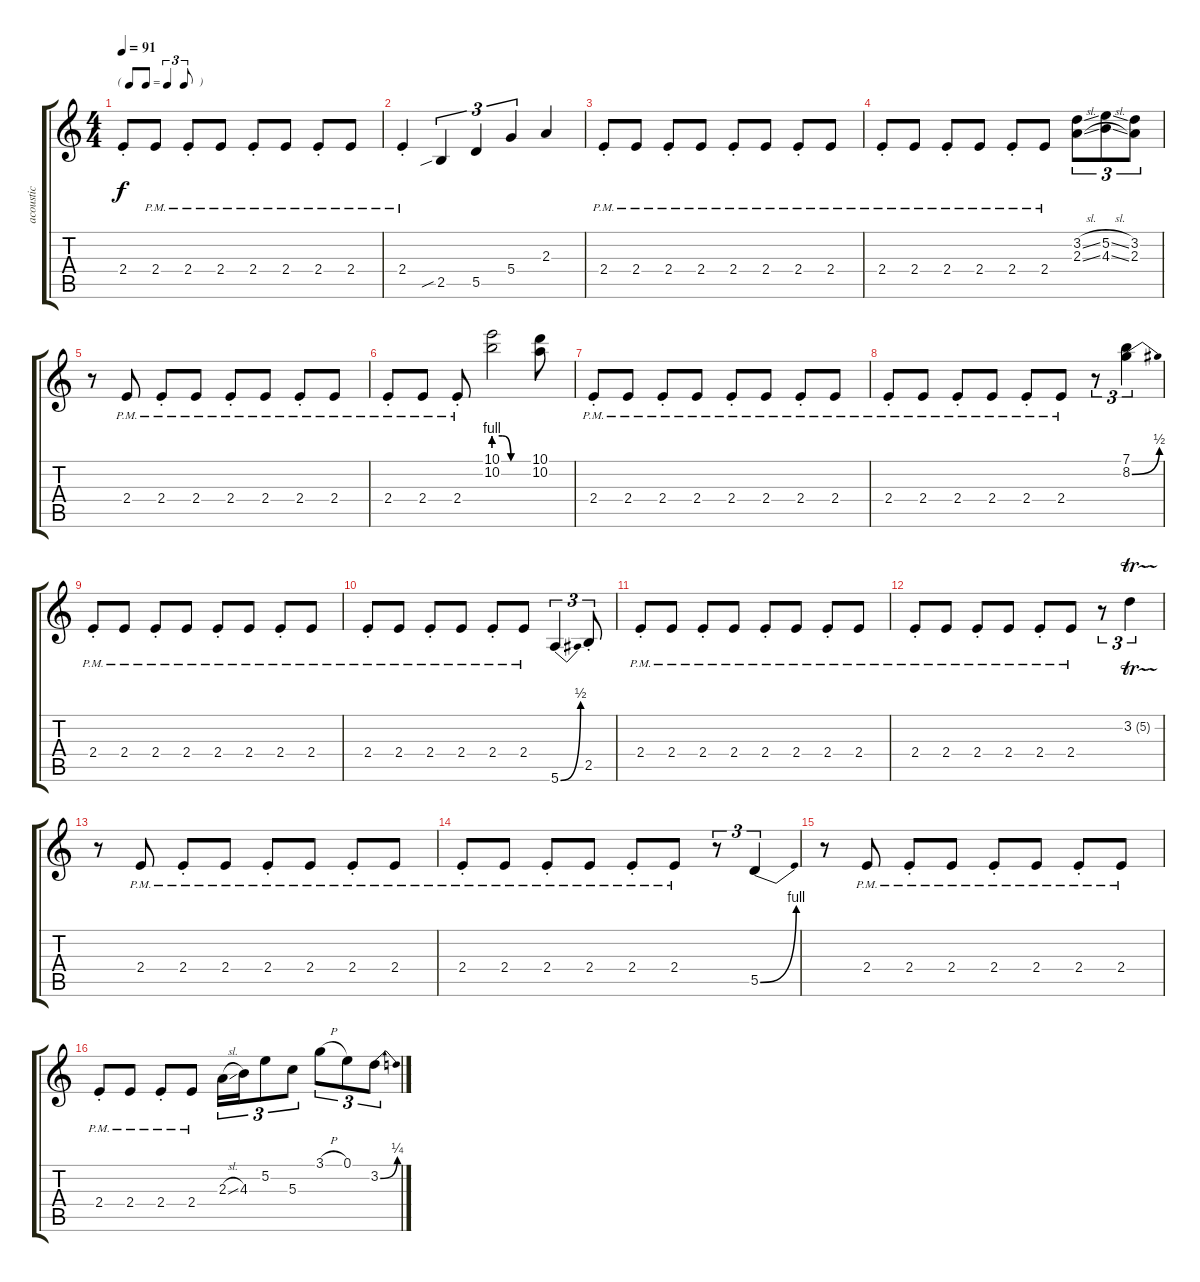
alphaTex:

\track ("acoustic" "acoustic") {instrument acousticguitarsteel}
\staff {score tabs}
\tuning (E4 B3 G3 D3 A2 E2) {hide}
\ts (4 4)
\tf triplet8th
\tempo 91
\clef g2
\ks c
2.4{st}.8{dy f} 2.4{pm}.8 2.4{pm st}.8 2.4{pm}.8 2.4{pm st}.8 2.4{pm}.8 2.4{pm st}.8 2.4{pm}.8 |
2.4{pm st}.4 2.5{sib}.4{tu (3 2)} 5.5.4{tu (3 2)} 5.4.4{tu (3 2)} 2.3.4 |
2.4{pm st}.8 2.4{pm}.8 2.4{pm st}.8 2.4{pm}.8 2.4{pm st}.8 2.4{pm}.8 2.4{pm st}.8 2.4{pm}.8 |
2.4{pm st}.8 2.4{pm}.8 2.4{pm st}.8 2.4{pm}.8 2.4{pm st}.8 2.4{pm}.8 (3.2{sl} 2.3{sl}).8{tu (3 2)} (5.2{sl} 4.3{sl}).8{tu (3 2)} (3.2 2.3).8{tu (3 2)} |
r.8 2.4{pm}.8 2.4{pm st}.8 2.4{pm}.8 2.4{pm st}.8 2.4{pm}.8 2.4{pm st}.8 2.4{pm}.8 |
2.4{pm st}.8 2.4{pm}.8 2.4{pm st}.8 (10.1{be (custom 0 4 15 4 30 0 60 0)} 10.2{be (custom 0 4 15 4 30 0 60 0)}).2 (10.1 10.2).8 |
2.4{pm st}.8 2.4{pm}.8 2.4{pm st}.8 2.4{pm}.8 2.4{pm st}.8 2.4{pm}.8 2.4{pm st}.8 2.4{pm}.8 |
2.4{pm st}.8 2.4{pm}.8 2.4{pm st}.8 2.4{pm}.8 2.4{pm st}.8 2.4{pm}.8 r.8{tu (3 2)} (7.1 8.2{be (bend 0 0 60 2)}).4{tu (3 2)} |
2.4{pm st}.8 2.4{pm}.8 2.4{pm st}.8 2.4{pm}.8 2.4{pm st}.8 2.4{pm}.8 2.4{pm st}.8 2.4{pm}.8 |
2.4{pm st}.8 2.4{pm}.8 2.4{pm st}.8 2.4{pm}.8 2.4{pm st}.8 2.4{pm}.8 5.6{be (bend 0 0 60 2)}.4{tu (3 2)} 2.5{st}.8{tu (3 2)} |
2.4{pm st}.8 2.4{pm}.8 2.4{pm st}.8 2.4{pm}.8 2.4{pm st}.8 2.4{pm}.8 2.4{pm st}.8 2.4{pm}.8 |
2.4{pm st}.8 2.4{pm}.8 2.4{pm st}.8 2.4{pm}.8 2.4{pm st}.8 2.4{pm}.8 r.8{tu (3 2)} 3.2{tr (5 32)}.4{tu (3 2)} |
r.8{volume 5} 2.4{pm}.8 2.4{pm st}.8 2.4{pm}.8 2.4{pm st}.8 2.4{pm}.8 2.4{pm st}.8 2.4{pm}.8 |
2.4{pm st}.8 2.4{pm}.8 2.4{pm st}.8 2.4{pm}.8 2.4{pm st}.8 2.4{pm}.8 r.8{tu (3 2)} 5.5{be (bend 0 0 60 4)}.4{tu (3 2)} |
r.8 2.4{pm}.8 2.4{pm st}.8 2.4{pm}.8 2.4{pm st}.8 2.4{pm}.8 2.4{pm st}.8 2.4{pm}.8 |
2.4{pm st}.8 2.4{pm}.8 2.4{pm st}.8 2.4{pm}.8 2.3{sl}.16{tu (3 2)} 4.3.16{tu (3 2)} 5.2.8{tu (3 2)} 5.3.8{tu (3 2)} 3.1{h}.8{tu (3 2)} 0.1.8{tu (3 2)} 3.2{be (bend 0 0 60 1)}.8{tu (3 2)}
